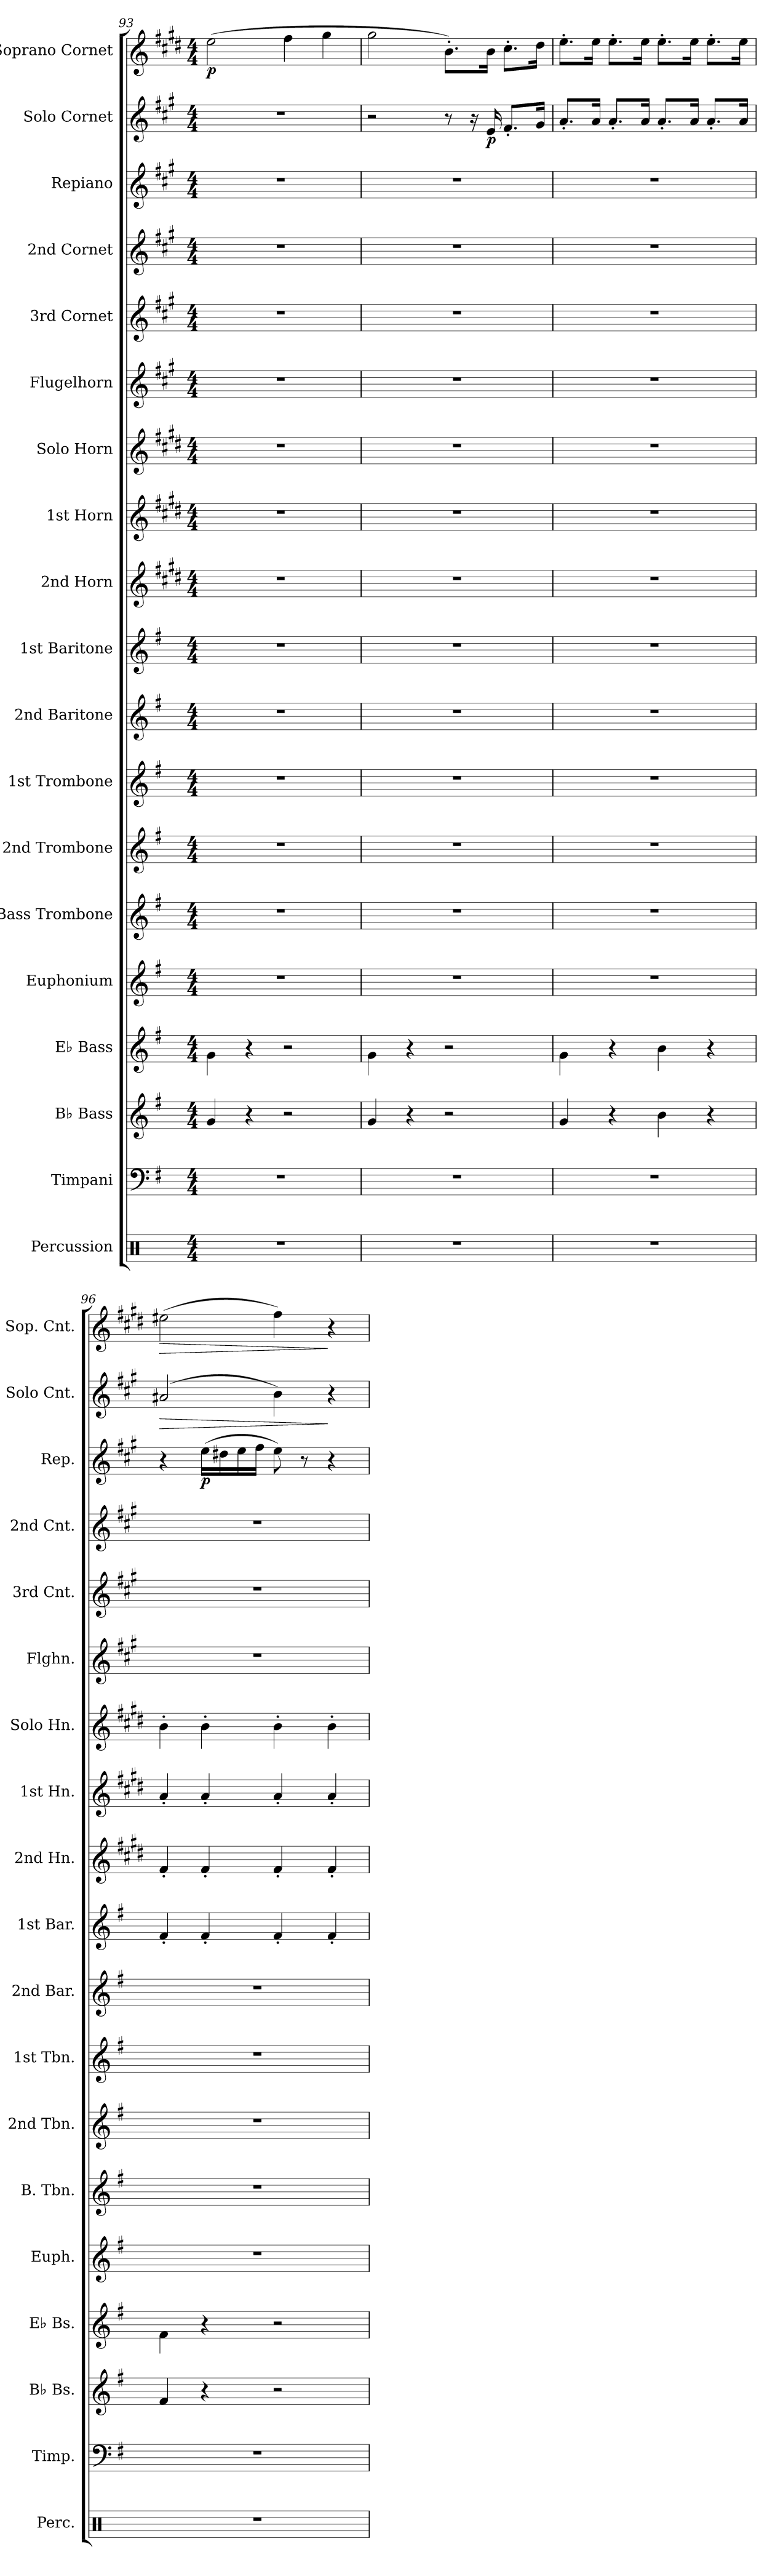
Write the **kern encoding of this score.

**kern	**kern	**kern	**kern	**kern	**kern	**kern	**kern	**kern	**kern	**kern	**kern	**kern	**kern	**kern	**kern	**kern	**dynam	**kern	**dynam	**kern	**dynam
*part19	*part18	*part17	*part16	*part15	*part14	*part13	*part12	*part11	*part10	*part9	*part8	*part7	*part6	*part5	*part4	*part3	*part3	*part2	*part2	*part1	*part1
*staff19	*staff18	*staff17	*staff16	*staff15	*staff14	*staff13	*staff12	*staff11	*staff10	*staff9	*staff8	*staff7	*staff6	*staff5	*staff4	*staff3	*staff3	*staff2	*staff2	*staff1	*staff1
*I"Percussion	*I"Timpani	*I"B♭ Bass	*I"E♭ Bass	*I"Euphonium	*I"Bass Trombone	*I"2nd Trombone	*I"1st Trombone	*I"2nd Baritone	*I"1st Baritone	*I"2nd Horn	*I"1st Horn	*I"Solo Horn	*I"Flugelhorn	*I"3rd Cornet	*I"2nd Cornet	*I"Repiano	*	*I"Solo Cornet	*	*I"Soprano Cornet	*
*I'Perc.	*I'Timp.	*I'B♭ Bs.	*I'E♭ Bs.	*I'Euph.	*I'B. Tbn.	*I'2nd Tbn.	*I'1st Tbn.	*I'2nd Bar.	*I'1st Bar.	*I'2nd Hn.	*I'1st Hn.	*I'Solo Hn.	*I'Flghn.	*I'3rd Cnt.	*I'2nd Cnt.	*I'Rep.	*	*I'Solo Cnt.	*	*I'Sop. Cnt.	*
!!LO:PB:g=z
*clefX	*clefF4	*clefG2	*clefG2	*clefG2	*clefG2	*clefG2	*clefG2	*clefG2	*clefG2	*clefG2	*clefG2	*clefG2	*clefG2	*clefG2	*clefG2	*clefG2	*	*clefG2	*	*clefG2	*
*	*	*ITrd15c26	*ITrd12c21	*ITrd8c14	*ITrd12c21	*ITrd8c14	*ITrd8c14	*ITrd8c14	*ITrd8c14	*ITrd5c9	*ITrd5c9	*ITrd5c9	*ITrd1c2	*ITrd1c2	*ITrd1c2	*ITrd1c2	*	*ITrd1c2	*	*ITrd-2c-3	*
*k[]	*k[f#]	*k[f#]	*k[f#]	*k[f#]	*k[f#]	*k[f#]	*k[f#]	*k[f#]	*k[f#]	*k[f#]	*k[f#]	*k[f#]	*k[f#]	*k[f#]	*k[f#]	*k[f#]	*	*k[f#]	*	*k[f#]	*
*M4/4	*M4/4	*M4/4	*M4/4	*M4/4	*M4/4	*M4/4	*M4/4	*M4/4	*M4/4	*M4/4	*M4/4	*M4/4	*M4/4	*M4/4	*M4/4	*M4/4	*	*M4/4	*	*M4/4	*
=93	=93	=93	=93	=93	=93	=93	=93	=93	=93	=93	=93	=93	=93	=93	=93	=93	=93	=93	=93	=93	=93
!	!	!	!	!	!	!	!	!	!	!	!	!	!	!	!	!	!	!	!	!	!LO:DY:b
1r	1r	4GG/	4G\	1r	1r	1r	1r	1r	1r	1r	1r	1r	1r	1r	1r	1r	.	1r	.	(>2gg\	p
.	.	4r	4r	.	.	.	.	.	.	.	.	.	.	.	.	.	.	.	.	.	.
.	.	2r	2r	.	.	.	.	.	.	.	.	.	.	.	.	.	.	.	.	4aa\	.
.	.	.	.	.	.	.	.	.	.	.	.	.	.	.	.	.	.	.	.	4bb\	.
=94	=94	=94	=94	=94	=94	=94	=94	=94	=94	=94	=94	=94	=94	=94	=94	=94	=94	=94	=94	=94	=94
1r	1r	4GG/	4G\	1r	1r	1r	1r	1r	1r	1r	1r	1r	1r	1r	1r	1r	.	2r	.	2bb\	.
.	.	4r	4r	.	.	.	.	.	.	.	.	.	.	.	.	.	.	.	.	.	.
.	.	2r	2r	.	.	.	.	.	.	.	.	.	.	.	.	.	.	8r	.	8.dd'\L)	.
.	.	.	.	.	.	.	.	.	.	.	.	.	.	.	.	.	.	16r	.	.	.
!	!	!	!	!	!	!	!	!	!	!	!	!	!	!	!	!	!	!	!LO:DY:b	!	!
.	.	.	.	.	.	.	.	.	.	.	.	.	.	.	.	.	.	16d/	p	16dd\Jk	.
.	.	.	.	.	.	.	.	.	.	.	.	.	.	.	.	.	.	8.e'/L	.	8.ee'\L	.
.	.	.	.	.	.	.	.	.	.	.	.	.	.	.	.	.	.	16f#/Jk	.	16ff#\Jk	.
=95	=95	=95	=95	=95	=95	=95	=95	=95	=95	=95	=95	=95	=95	=95	=95	=95	=95	=95	=95	=95	=95
1r	1r	4GG/	4G\	1r	1r	1r	1r	1r	1r	1r	1r	1r	1r	1r	1r	1r	.	8.g'/L	.	8.gg'\L	.
.	.	.	.	.	.	.	.	.	.	.	.	.	.	.	.	.	.	16g/Jk	.	16gg\Jk	.
.	.	4r	4r	.	.	.	.	.	.	.	.	.	.	.	.	.	.	8.g'/L	.	8.gg'\L	.
.	.	.	.	.	.	.	.	.	.	.	.	.	.	.	.	.	.	16g/Jk	.	16gg\Jk	.
.	.	4BB\	4B\	.	.	.	.	.	.	.	.	.	.	.	.	.	.	8.g'/L	.	8.gg'\L	.
.	.	.	.	.	.	.	.	.	.	.	.	.	.	.	.	.	.	16g/Jk	.	16gg\Jk	.
.	.	4r	4r	.	.	.	.	.	.	.	.	.	.	.	.	.	.	8.g'/L	.	8.gg'\L	.
.	.	.	.	.	.	.	.	.	.	.	.	.	.	.	.	.	.	16g/Jk	.	16gg\Jk	.
=96	=96	=96	=96	=96	=96	=96	=96	=96	=96	=96	=96	=96	=96	=96	=96	=96	=96	=96	=96	=96	=96
!	!	!	!	!	!	!	!	!	!	!	!	!	!	!	!	!	!	!	!LO:HP:b	!	!LO:HP:b
1r	1r	4FF#/	4F#\	1r	1r	1r	1r	1r	4F#'/	4A'/	4c'/	4d'\	1r	1r	1r	4r	.	(>2g#X/	>	(>2gg#X\	>
!	!	!	!	!	!	!	!	!	!	!	!	!	!	!	!	!	!LO:DY:b	!	!	!	!
.	.	4r	4r	.	.	.	.	.	4F#'/	4A'/	4c'/	4d'\	.	.	.	(>16dd\LL	p	.	.	.	.
.	.	.	.	.	.	.	.	.	.	.	.	.	.	.	.	16cc#X\	.	.	.	.	.
.	.	.	.	.	.	.	.	.	.	.	.	.	.	.	.	16dd\	.	.	.	.	.
.	.	.	.	.	.	.	.	.	.	.	.	.	.	.	.	16ee\JJ	.	.	.	.	.
.	.	2r	2r	.	.	.	.	.	4F#'/	4A'/	4c'/	4d'\	.	.	.	8dd\)	.	4a\)	.	4aa\)	.
.	.	.	.	.	.	.	.	.	.	.	.	.	.	.	.	8r	.	.	.	.	.
.	.	.	.	.	.	.	.	.	4F#'/	4A'/	4c'/	4d'\	.	.	.	4r	.	4r	]	4r	]
=	=	=	=	=	=	=	=	=	=	=	=	=	=	=	=	=	=	=	=	=	=
*-	*-	*-	*-	*-	*-	*-	*-	*-	*-	*-	*-	*-	*-	*-	*-	*-	*-	*-	*-	*-	*-
